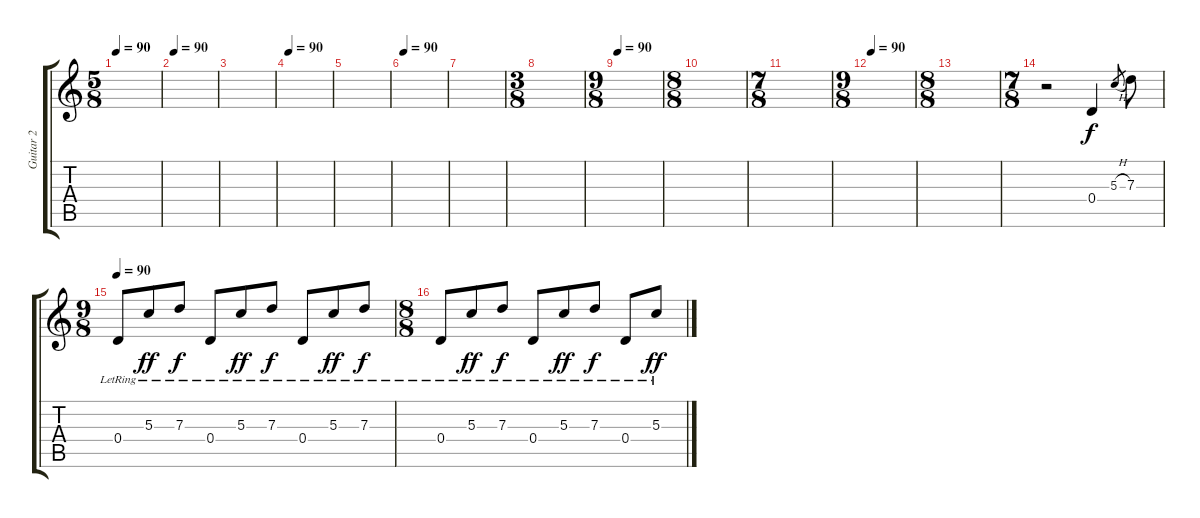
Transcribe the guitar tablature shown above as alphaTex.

\track ("Guitar 2" "Guitar 2") {instrument distortionguitar}
\staff {score tabs}
\tuning (E4 B3 G3 D3 A2 D2) {hide}
\ts (5 8)
\tempo 90
\clef g2
\ks c
|
\tempo 90
|
|
\tempo 90
|
|
\tempo 90
|
|
\ts (3 8)
|
\ts (9 8)
\tempo 90
|
\ts (8 8)
|
\ts (7 8)
|
\ts (9 8)
\tempo 90
|
\ts (8 8)
|
\ts (7 8)
r.2 0.4.4 5.3{h}.8{gr} 7.3.8 |
\ts (9 8)
\tempo 90
0.4{lr}.8{volume 13 instrument distortionguitar} 5.3{lr}.8{dy ff} 7.3{lr}.8{dy f} 0.4{lr}.8 5.3{lr}.8{dy ff} 7.3{lr}.8{dy f} 0.4{lr}.8 5.3{lr}.8{dy ff} 7.3{lr}.8{dy f} |
\ts (8 8)
0.4{lr}.8 5.3{lr}.8{dy ff} 7.3{lr}.8{dy f} 0.4{lr}.8 5.3{lr}.8{dy ff} 7.3{lr}.8{dy f} 0.4{lr}.8 5.3{lr}.8{dy ff}
